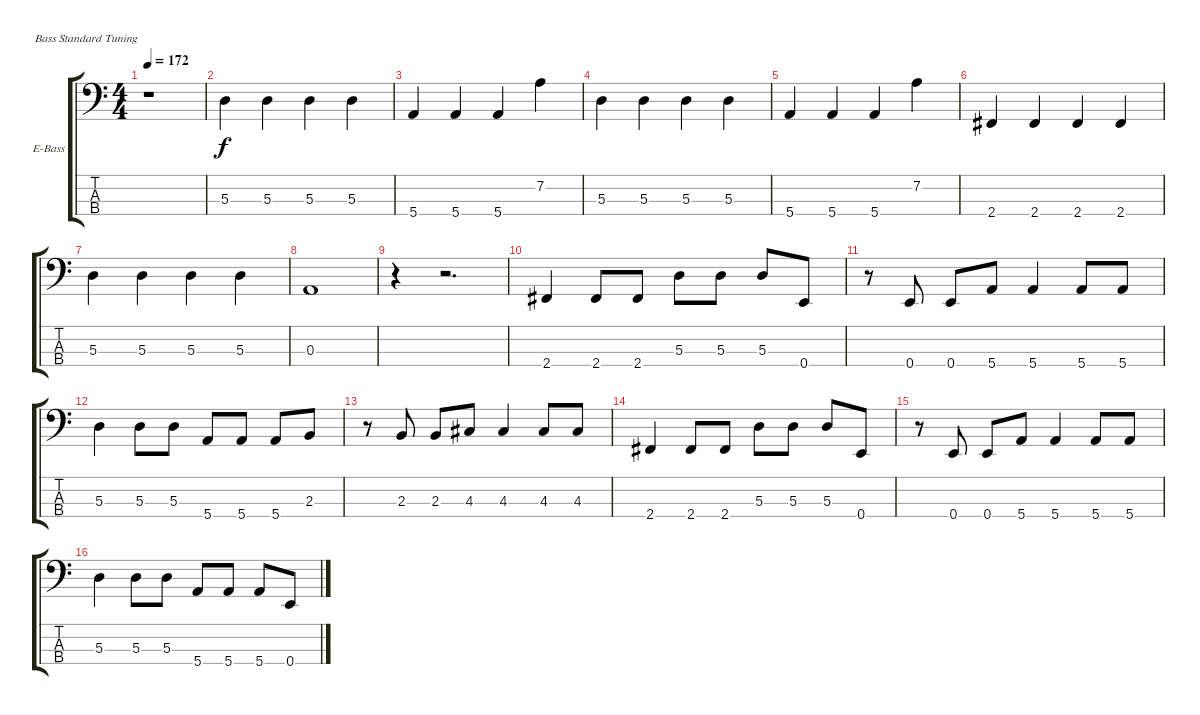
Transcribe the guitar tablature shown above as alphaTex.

\bracketExtendMode groupsimilarinstruments
\firstSystemTrackNameOrientation horizontal
\otherSystemsTrackNameOrientation horizontal
\track ("Bass" "E-Bass") {instrument electricbassfinger}
\staff {score tabs}
\tuning (G2 D2 A1 E1)
\ts (4 4)
\tempo 172
\clef f4
\ks c
r.1{dy f} |
5.3.4 5.3.4 5.3.4 5.3.4 |
5.4.4 5.4.4 5.4.4 7.2.4 |
5.3.4 5.3.4 5.3.4 5.3.4 |
5.4.4 5.4.4 5.4.4 7.2.4 |
2.4.4 2.4.4 2.4.4 2.4.4 |
5.3.4 5.3.4 5.3.4 5.3.4 |
0.3.1 |
r.4 r.2{d} |
2.4.4 2.4.8 2.4.8 5.3.8 5.3.8 5.3.8 0.4.8 |
r.8 0.4.8 0.4.8 5.4.8 5.4.4 5.4.8 5.4.8 |
5.3.4 5.3.8 5.3.8 5.4.8 5.4.8 5.4.8 2.3.8 |
r.8 2.3.8 2.3.8 4.3.8 4.3.4 4.3.8 4.3.8 |
2.4.4 2.4.8 2.4.8 5.3.8 5.3.8 5.3.8 0.4.8 |
r.8 0.4.8 0.4.8 5.4.8 5.4.4 5.4.8 5.4.8 |
5.3.4 5.3.8 5.3.8 5.4.8 5.4.8 5.4.8 0.4.8
